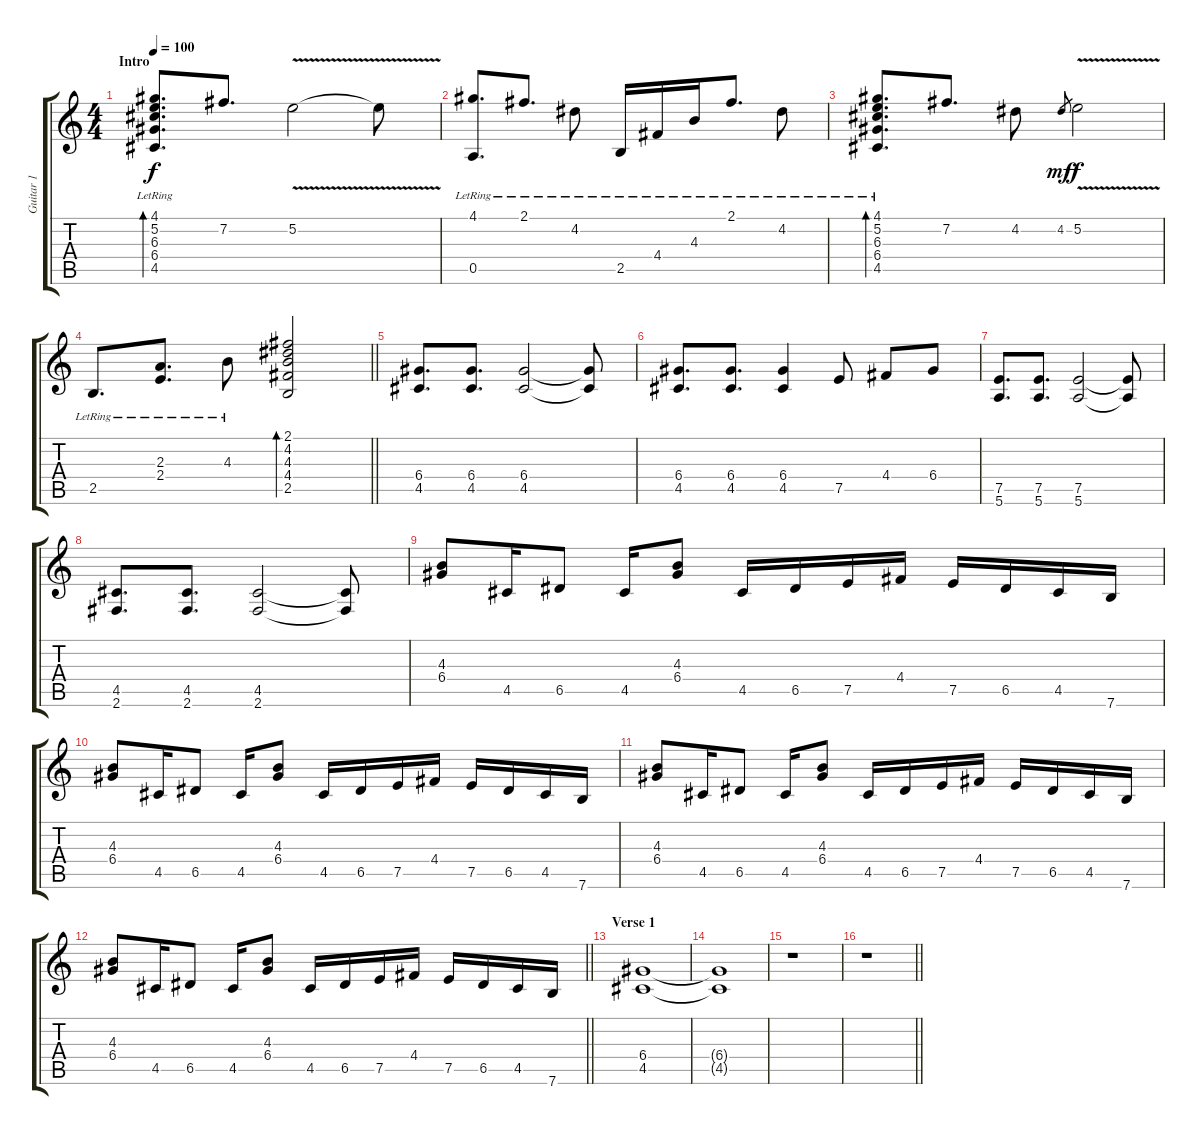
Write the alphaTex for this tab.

\track ("Guitar 1" "Guitar 1") {instrument distortionguitar}
\staff {score tabs}
\tuning (E4 B3 G3 D3 A2 E2) {hide}
\ts (4 4)
\section ("" "Intro")
\tempo 100
\clef g2
\ks c
(4.1 5.2 6.3 6.4 4.5{lr}).8{d bd 30 dy f instrument electricguitarclean} 7.2.8{d} 5.2{v}.2 5.2{t}.8 |
(4.1 0.5{lr}).8{d} 2.1{lr}.8{d} 4.2{lr}.8 2.5{lr}.16 4.4{lr}.16 4.3{lr}.16 2.1{lr}.8{d} 4.2{lr}.8 |
(4.1 5.2 6.3 6.4 4.5{lr}).8{d bd 30} 7.2.8{d} 4.2.8 4.2.8{gr dy mf} 5.2{v}.2{dy f} |
\barLineRight lightlight
2.5{lr}.8{d} (2.3{lr} 2.4{lr}).8{d} 4.3{lr}.8 (2.1 4.2 4.3 4.4 2.5).2{bd 30} |
(6.4 4.5).8{d instrument distortionguitar} (6.4 4.5).8{d} (6.4 4.5).2 (6.4{t} 4.5{t}).8 |
(6.4 4.5).8{d} (6.4 4.5).8{d} (6.4 4.5).4 7.5.8 4.4.8 6.4.8 |
(7.5 5.6).8{d} (7.5 5.6).8{d} (7.5 5.6).2 (7.5{t} 5.6{t}).8 |
(4.5 2.6).8{d} (4.5 2.6).8{d} (4.5 2.6).2 (4.5{t} 2.6{t}).8 |
(4.3 6.4).8 4.5.16 6.5.8 4.5.16 (4.3 6.4).8 4.5.16 6.5.16 7.5.16 4.4.16 7.5.16 6.5.16 4.5.16 7.6.16 |
(4.3 6.4).8 4.5.16 6.5.8 4.5.16 (4.3 6.4).8 4.5.16 6.5.16 7.5.16 4.4.16 7.5.16 6.5.16 4.5.16 7.6.16 |
(4.3 6.4).8 4.5.16 6.5.8 4.5.16 (4.3 6.4).8 4.5.16 6.5.16 7.5.16 4.4.16 7.5.16 6.5.16 4.5.16 7.6.16 |
\barLineRight lightlight
(4.3 6.4).8 4.5.16 6.5.8 4.5.16 (4.3 6.4).8 4.5.16 6.5.16 7.5.16 4.4.16 7.5.16 6.5.16 4.5.16 7.6.16 |
\section ("" "Verse 1")
(6.4 4.5).1{volume 0} |
(6.4{t} 4.5{t}).1 |
r.1 |
\barLineRight lightlight
r.1
